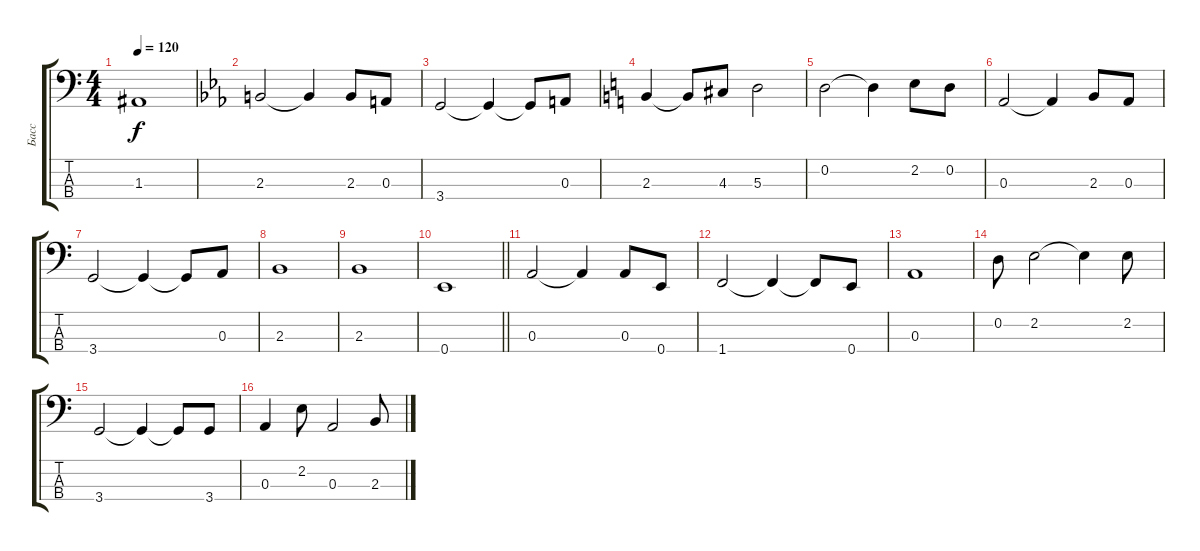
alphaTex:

\track ("Басс" "Басс") {instrument electricbassfinger}
\staff {score tabs}
\tuning (G2 D2 A1 E1) {hide}
\ts (4 4)
\tempo 120
\clef f4
\ks c
1.3.1{dy f} |
\ks eb
2.3.2 2.3{t}.4 2.3.8 0.3.8 |
3.4.2 3.4{t}.4 3.4{t}.8 0.3.8 |
\ks c
2.3.4 2.3{t}.8 4.3.8 5.3.2 |
0.2.2 0.2{t}.4 2.2.8 0.2.8 |
0.3.2 0.3{t}.4 2.3.8 0.3.8 |
3.4.2 3.4{t}.4 3.4{t}.8 0.3.8 |
2.3.1 |
2.3.1 |
\barLineRight lightlight
0.4.1 |
0.3.2 0.3{t}.4 0.3.8 0.4.8 |
1.4.2 1.4{t}.4 1.4{t}.8 0.4.8 |
0.3.1 |
0.2.8 2.2.2 2.2{t}.4 2.2.8 |
3.4.2 3.4{t}.4 3.4{t}.8 3.4.8 |
0.3.4 2.2.8 0.3.2 2.3.8
